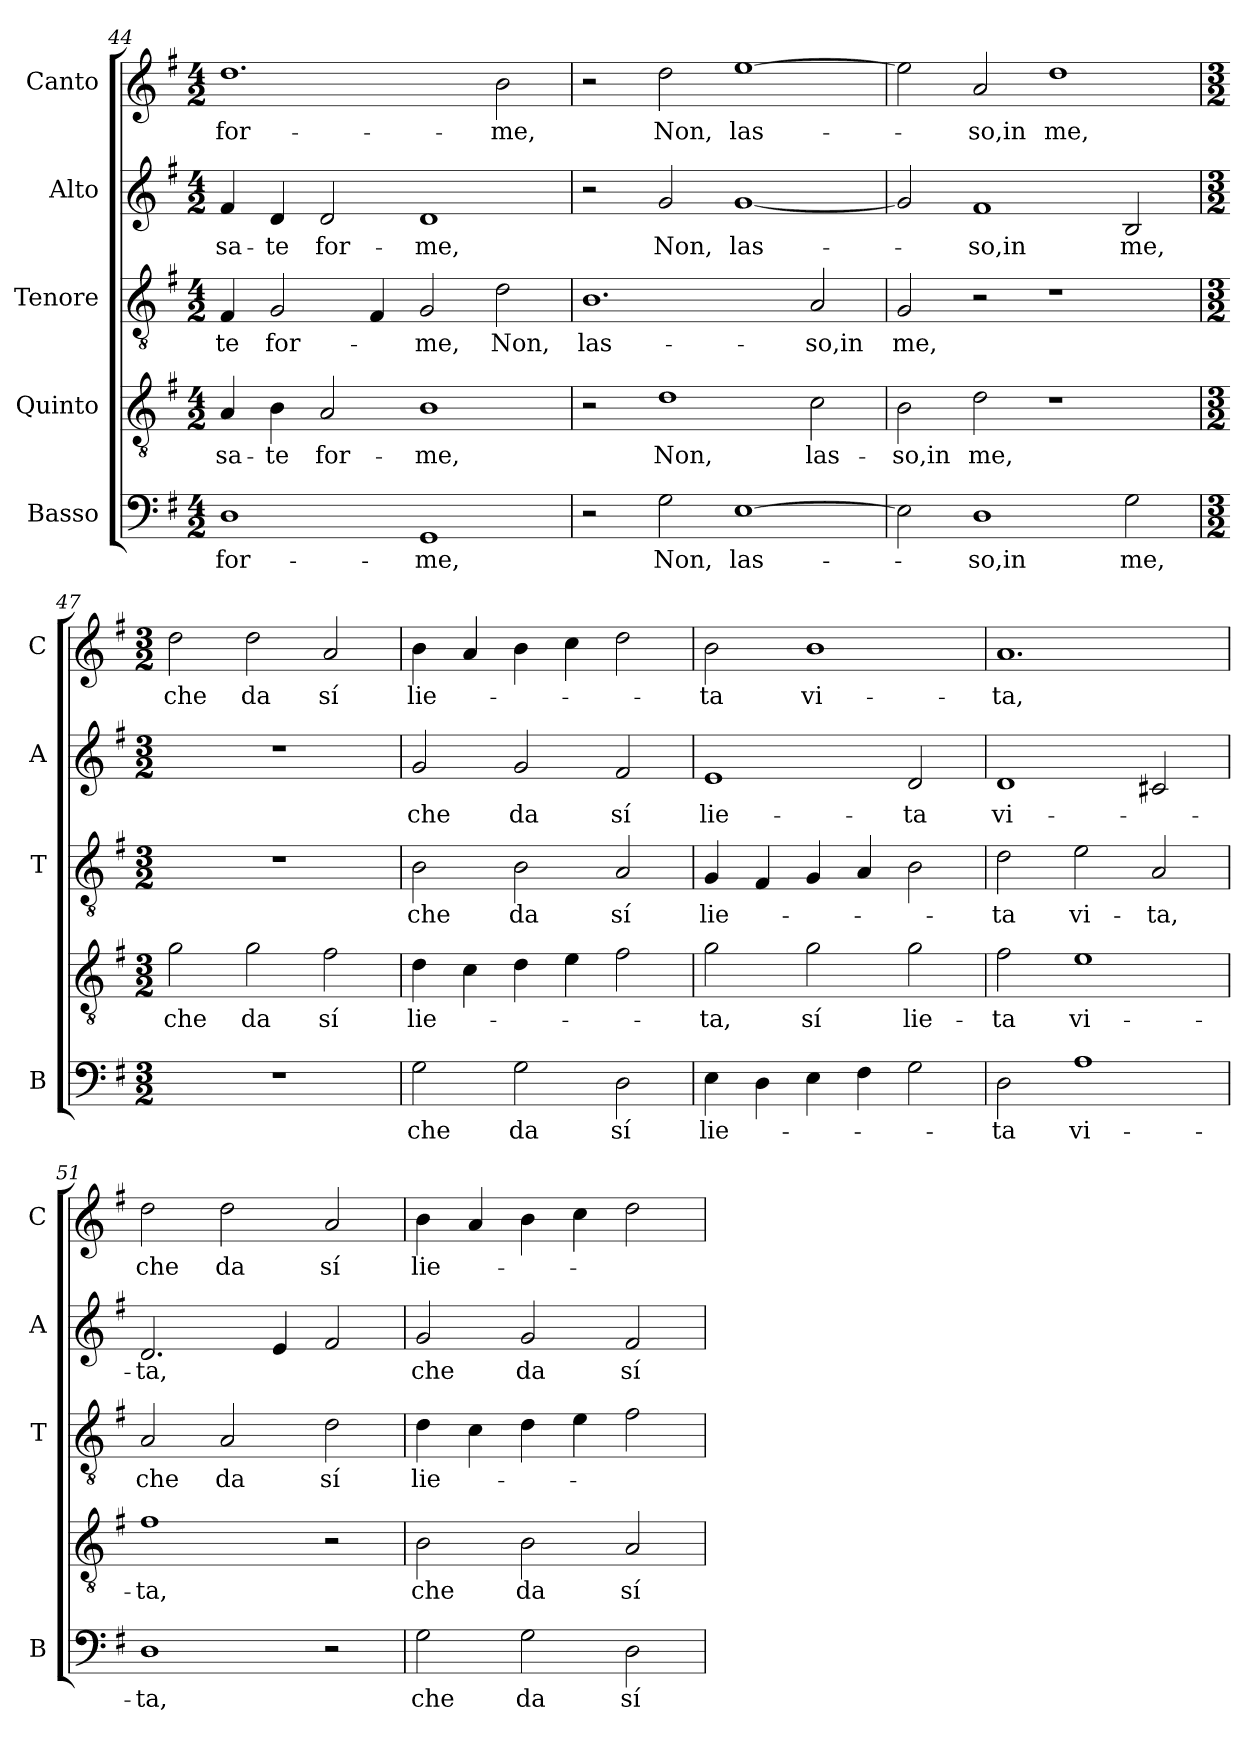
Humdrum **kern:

**kern	**text	**kern	**text	**kern	**text	**kern	**text	**kern	**text
*part5	*part5	*part4	*part4	*part3	*part3	*part2	*part2	*part1	*part1
*staff5	*staff5	*staff4	*staff4	*staff3	*staff3	*staff2	*staff2	*staff1	*staff1
*I"Basso	*	*I"Quinto	*	*I"Tenore	*	*I"Alto	*	*I"Canto	*
*I'B	*	*	*	*I'T	*	*I'A	*	*I'C	*
*clefF4	*	*clefGv2	*	*clefGv2	*	*clefG2	*	*clefG2	*
*k[f#]	*	*k[f#]	*	*k[f#]	*	*k[f#]	*	*k[f#]	*
*G:	*	*G:	*	*G:	*	*G:	*	*G:	*
*M4/2	*	*M4/2	*	*M4/2	*	*M4/2	*	*M4/2	*
=44	=44	=44	=44	=44	=44	=44	=44	=44	=44
!	!LO:LY:b	!	!LO:LY:b	!	!LO:LY:b	!	!LO:LY:b	!	!LO:LY:b
1D	for-	4A/	-sa-	4F#/	-te	4f#/	-sa-	1.dd	for-
!	!	!	!LO:LY:b	!	!LO:LY:b	!	!LO:LY:b	!	!
.	.	4B\	-te	2G/	for-	4d/	-te	.	.
!	!	!	!LO:LY:b	!	!	!	!LO:LY:b	!	!
.	.	2A/	for-	.	.	2d/	for-	.	.
.	.	.	.	4F#/	.	.	.	.	.
!	!LO:LY:b	!	!LO:LY:b	!	!LO:LY:b	!	!LO:LY:b	!	!
1GG	-me,	1B	-me,	2G/	-me,	1d	-me,	.	.
!	!	!	!	!	!LO:LY:b	!	!	!	!LO:LY:b
.	.	.	.	2d\	Non,	.	.	2b\	-me,
!!LO:LB:g=z
=45	=45	=45	=45	=45	=45	=45	=45	=45	=45
!	!	!	!	!	!LO:LY:b	!	!	!	!
2r	.	2r	.	1.B	las-	2r	.	2r	.
!	!LO:LY:b	!	!LO:LY:b	!	!	!	!LO:LY:b	!	!LO:LY:b
2G\	Non,	1d	Non,	.	.	2g/	Non,	2dd\	Non,
!	!LO:LY:b	!	!	!	!	!	!LO:LY:b	!	!LO:LY:b
[1E	las-	.	.	.	.	[1g	las-	[1ee	las-
!	!	!	!LO:LY:b	!	!LO:LY:b	!	!	!	!
.	.	2c\	las-	2A/	-so,in	.	.	.	.
=46	=46	=46	=46	=46	=46	=46	=46	=46	=46
!	!	!	!LO:LY:b	!	!LO:LY:b	!	!	!	!
2E\]	.	2B\	-so,in	2G/	me,	2g/]	.	2ee\]	.
!	!LO:LY:b	!	!LO:LY:b	!	!	!	!LO:LY:b	!	!LO:LY:b
1D	-so,in	2d\	me,	2r	.	1f#	-so,in	2a/	-so,in
!	!	!	!	!	!	!	!	!	!LO:LY:b
.	.	1r	.	1r	.	.	.	1dd	me,
!	!LO:LY:b	!	!	!	!	!	!LO:LY:b	!	!
2G\	me,	.	.	.	.	2B/	me,	.	.
=47	=47	=47	=47	=47	=47	=47	=47	=47	=47
*M3/2	*	*M3/2	*	*M3/2	*	*M3/2	*	*M3/2	*
!	!	!	!LO:LY:b	!	!	!	!	!	!LO:LY:b
1.r	.	2g\	che	1.r	.	1.r	.	2dd\	che
!	!	!	!LO:LY:b	!	!	!	!	!	!LO:LY:b
.	.	2g\	da	.	.	.	.	2dd\	da
!	!	!	!LO:LY:b	!	!	!	!	!	!LO:LY:b
.	.	2f#\	sí	.	.	.	.	2a/	sí
=48	=48	=48	=48	=48	=48	=48	=48	=48	=48
!	!LO:LY:b	!	!LO:LY:b	!	!LO:LY:b	!	!LO:LY:b	!	!LO:LY:b
2G\	che	4d\	lie-	2B\	che	2g/	che	4b\	lie-
.	.	4c\	.	.	.	.	.	4a/	.
!	!LO:LY:b	!	!	!	!LO:LY:b	!	!LO:LY:b	!	!
2G\	da	4d\	.	2B\	da	2g/	da	4b\	.
.	.	4e\	.	.	.	.	.	4cc\	.
!	!LO:LY:b	!	!	!	!LO:LY:b	!	!LO:LY:b	!	!
2D\	sí	2f#\	.	2A/	sí	2f#/	sí	2dd\	.
=49	=49	=49	=49	=49	=49	=49	=49	=49	=49
!	!LO:LY:b	!	!LO:LY:b	!	!LO:LY:b	!	!LO:LY:b	!	!LO:LY:b
4E\	lie-	2g\	-ta,	4G/	lie-	1e	lie-	2b\	-ta
4D\	.	.	.	4F#/	.	.	.	.	.
!	!	!	!LO:LY:b	!	!	!	!	!	!LO:LY:b
4E\	.	2g\	sí	4G/	.	.	.	1b	vi-
4F#\	.	.	.	4A/	.	.	.	.	.
!	!	!	!LO:LY:b	!	!	!	!LO:LY:b	!	!
2G\	.	2g\	lie-	2B\	.	2d/	-ta	.	.
!!LO:PB:g=z
=50	=50	=50	=50	=50	=50	=50	=50	=50	=50
!	!LO:LY:b	!	!LO:LY:b	!	!LO:LY:b	!	!LO:LY:b	!	!LO:LY:b
2D\	-ta	2f#\	-ta	2d\	-ta	1d	vi-	1.a	-ta,
!	!LO:LY:b	!	!LO:LY:b	!	!LO:LY:b	!	!	!	!
1A	vi-	1e	vi-	2e\	vi-	.	.	.	.
!	!	!	!	!	!LO:LY:b	!	!	!	!
.	.	.	.	2A/	-ta,	2c#X/	.	.	.
=51	=51	=51	=51	=51	=51	=51	=51	=51	=51
!	!LO:LY:b	!	!LO:LY:b	!	!LO:LY:b	!	!LO:LY:b	!	!LO:LY:b
1D	-ta,	1f#	-ta,	2A/	che	2.d/	-ta,	2dd\	che
!	!	!	!	!	!LO:LY:b	!	!	!	!LO:LY:b
.	.	.	.	2A/	da	.	.	2dd\	da
.	.	.	.	.	.	4e/	.	.	.
!	!	!	!	!	!LO:LY:b	!	!	!	!LO:LY:b
2r	.	2r	.	2d\	sí	2f#/	.	2a/	sí
=52	=52	=52	=52	=52	=52	=52	=52	=52	=52
!	!LO:LY:b	!	!LO:LY:b	!	!LO:LY:b	!	!LO:LY:b	!	!LO:LY:b
2G\	che	2B\	che	4d\	lie-	2g/	che	4b\	lie-
.	.	.	.	4c\	.	.	.	4a/	.
!	!LO:LY:b	!	!LO:LY:b	!	!	!	!LO:LY:b	!	!
2G\	da	2B\	da	4d\	.	2g/	da	4b\	.
.	.	.	.	4e\	.	.	.	4cc\	.
!	!LO:LY:b	!	!LO:LY:b	!	!	!	!LO:LY:b	!	!
2D\	sí	2A/	sí	2f#\	.	2f#/	sí	2dd\	.
=	=	=	=	=	=	=	=	=	=
*-	*-	*-	*-	*-	*-	*-	*-	*-	*-
